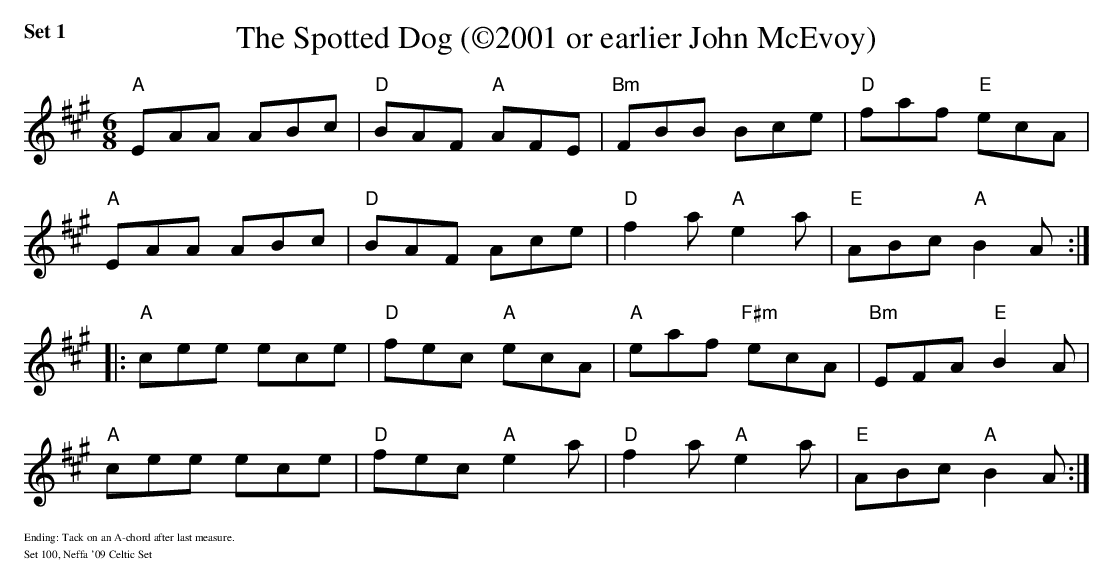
X:1
$SmallLMargin
$SmallRMargin
T: The Spotted Dog (©2001 or earlier John McEvoy)
M: 6/8
L: 1/8
K: A
"A"EAA ABc|"D"BAF "A"AFE|"Bm"FBB Bce|"D"faf "E"ecA|
"A"EAA ABc|"D"BAF Ace|"D"f2a"A"e2a|"E"ABc "A"B2A:|
|:"A"cee ece|"D"fec "A"ecA|"A"eaf "F#m"ecA|"Bm"EFA "E"B2A|
"A"cee ece|"D"fec "A"e2 a|"D"f2a "A"e2a|"E"ABc "A"B2A:|
%%text Ending: Tack on an A-chord after last measure.

%%text Set 100, Neffa '09 Celtic Set
$SmallLMargin
$SmallRMargin
